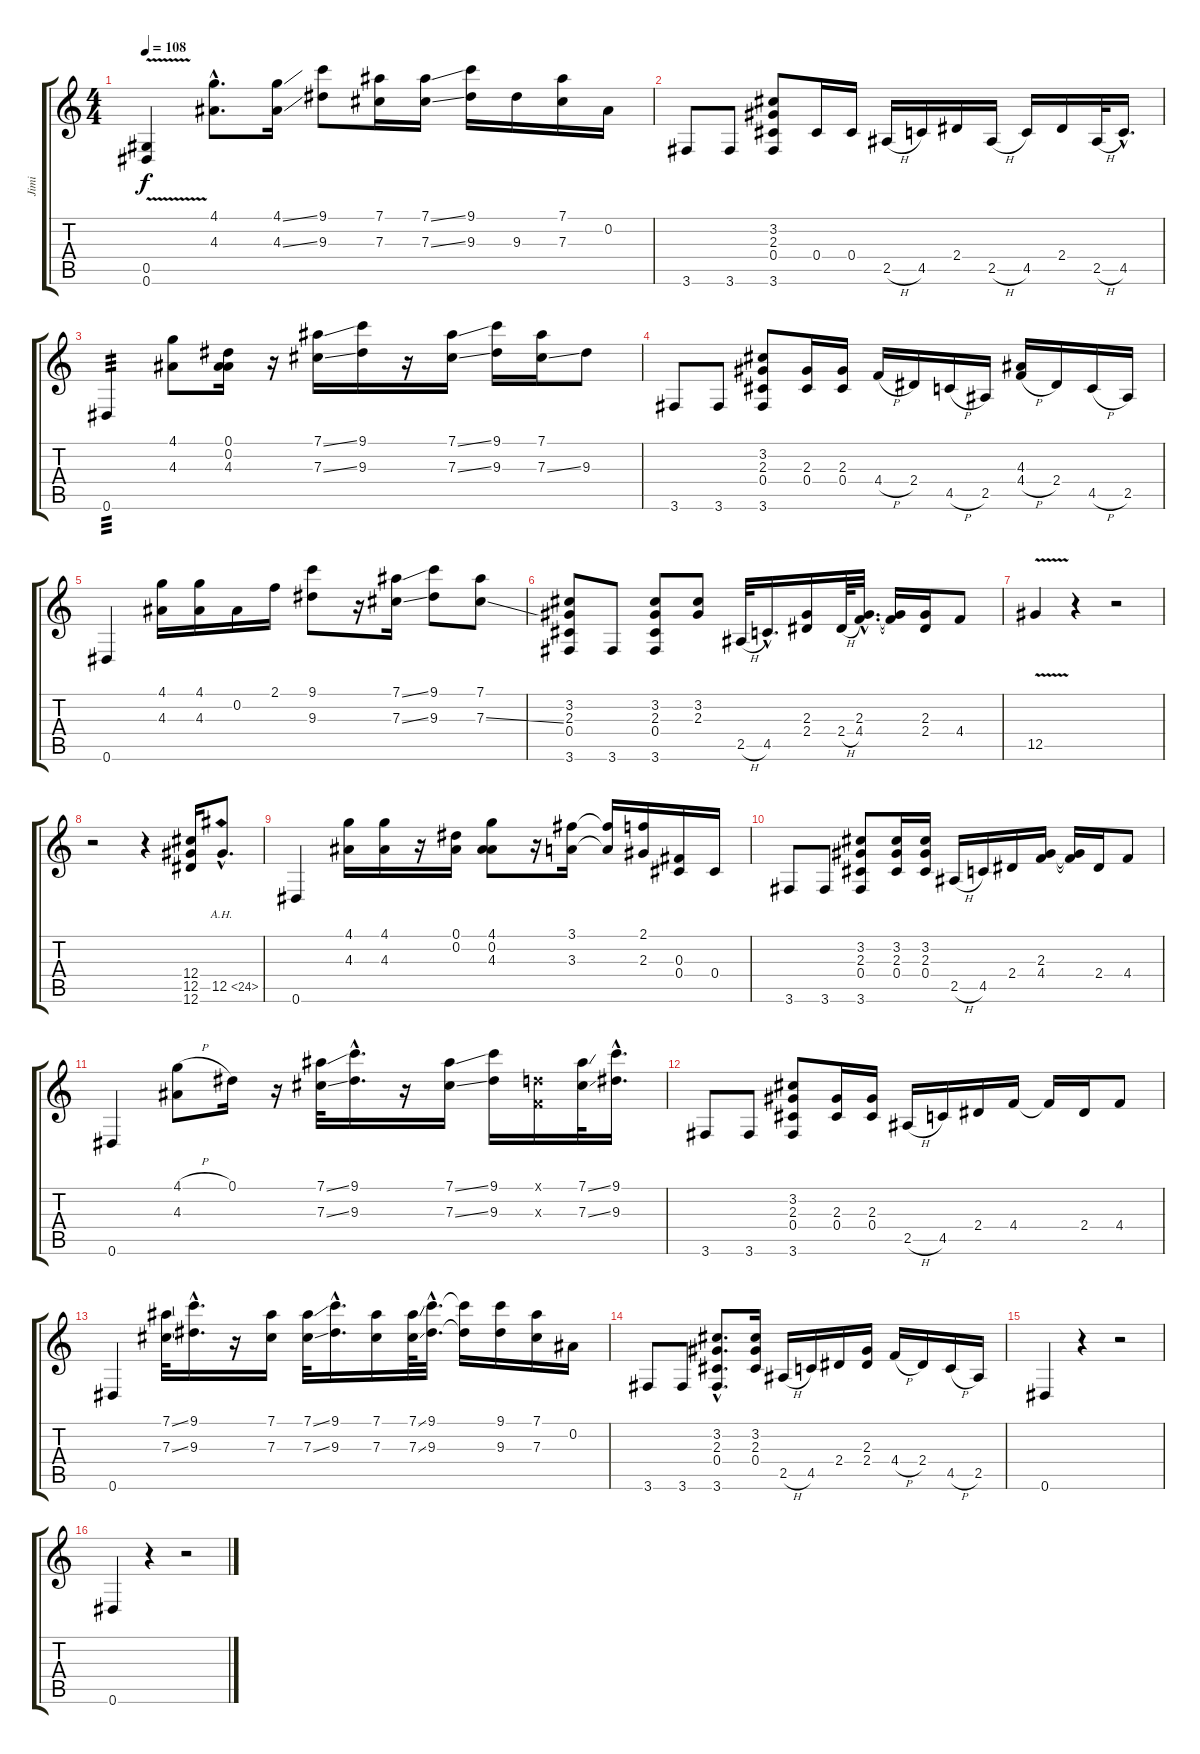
\track ("Jimi" "Jimi") {instrument distortionguitar}
\staff {score tabs}
\tuning (Eb4 Bb3 Gb3 Db3 Ab2 Eb2) {hide}
\ts (4 4)
\tempo 108
\clef g2
\ks c
(0.5{v} 0.6).4{dy f} (4.1{hac} 4.3{hac}).8{d} (4.1{ss} 4.3{ss}).16 (9.1 9.3).8 (7.1 7.3).16 (7.1{ss} 7.3{ss}).16 (9.1 9.3).16 9.3.16 (7.1 7.3).16 0.2.16 |
3.6.8 3.6.8 (3.2 2.3 0.4 3.6).8 0.4.16 0.4.16 2.5{h}.16 4.5.16 2.4.16 2.5{h}.16 4.5.16 2.4.16 2.5{h}.32 4.5{hac}.16{d} |
0.6.4{tp 3} (4.1 4.3).8 (0.1 0.2 4.3).16 r.16 (7.1{ss} 7.3{ss}).16 (9.1 9.3).16 r.16 (7.1{ss} 7.3{ss}).16 (9.1 9.3).16 (7.1 7.3{ss}).16 9.3.8 |
3.6.8 3.6.8 (3.2 2.3 0.4 3.6).8 (2.3 0.4).16 (2.3 0.4).16 4.4{h}.16 2.4.16 4.5{h}.16 2.5.16 (4.3 4.4{h}).16 2.4.16 4.5{h}.16 2.5.16 |
0.6.4 (4.1 4.3).16 (4.1 4.3).16 0.2.16 2.1.16 (9.1 9.3).8 r.16 (7.1{ss} 7.3{ss}).16 (9.1 9.3).8 (7.1 7.3{ss}).8 |
(3.2 2.3 0.4 3.6).8 3.6.8 (3.2 2.3 0.4 3.6).8 (3.2 2.3).8 2.5{h}.32 4.5{hac}.16{d} (2.3 2.4).16 2.4{h}.64 (2.3{hac} 4.4{hac}).32{d} (2.3{t} 4.4{t}).16 (2.3 2.4).16 4.4.8 |
12.5{v}.4 r.4 r.2 |
r.2 r.4 (12.4 12.5 12.6).16 12.5{ah 12 hac}.8{d} |
0.6.4 (4.1 4.3).16 (4.1 4.3).16 r.16 (0.1 0.2).16 (4.1 0.2 4.3).8 r.16 (3.1 3.3).16 (3.1{t} 3.3{t}).16 (2.1 2.3).16 (0.3 0.4).16 0.4.16 |
3.6.8 3.6.8 (3.2 2.3 0.4 3.6).8 (3.2 2.3 0.4).16 (3.2 2.3 0.4).16 2.5{h}.16 4.5.16 2.4.16 (2.3 4.4).16 (2.3{t} 4.4{t}).16 2.4.16 4.4.8 |
0.6.4 (4.1{h} 4.3).8 0.1.16 r.16 (7.1{ss} 7.3{ss}).32 (9.1{hac} 9.3{hac}).16{d} r.16 (7.1{ss} 7.3{ss}).16 (9.1 9.3).16 (-1.1{x} -1.3{x}).16 (7.1{ss} 7.3{ss}).32 (9.1{hac} 9.3{hac}).16{d} |
3.6.8 3.6.8 (3.2 2.3 0.4 3.6).8 (2.3 0.4).16 (2.3 0.4).16 2.5{h}.16 4.5.16 2.4.16 4.4.16 4.4{t}.16 2.4.16 4.4.8 |
0.6.4 (7.1{ss} 7.3{ss}).32 (9.1{hac} 9.3{hac}).16{d} r.16 (7.1 7.3).16 (7.1{ss} 7.3{ss}).32 (9.1{hac} 9.3{hac}).16{d} (7.1 7.3).16 (7.1{ss} 7.3{ss}).64 (9.1{hac} 9.3{hac}).32{d} (9.1{t} 9.3{t}).16 (9.1 9.3).16 (7.1 7.3).16 0.2.16 |
3.6.8 3.6.8 (3.2{hac} 2.3{hac} 0.4{hac} 3.6{hac}).8{d} (3.2 2.3 0.4).16 2.5{h}.16 4.5.16 2.4.16 (2.3 2.4).16 4.4{h}.16 2.4.16 4.5{h}.16 2.5.16 |
0.6.4 r.4 r.2 |
0.6.4 r.4 r.2
